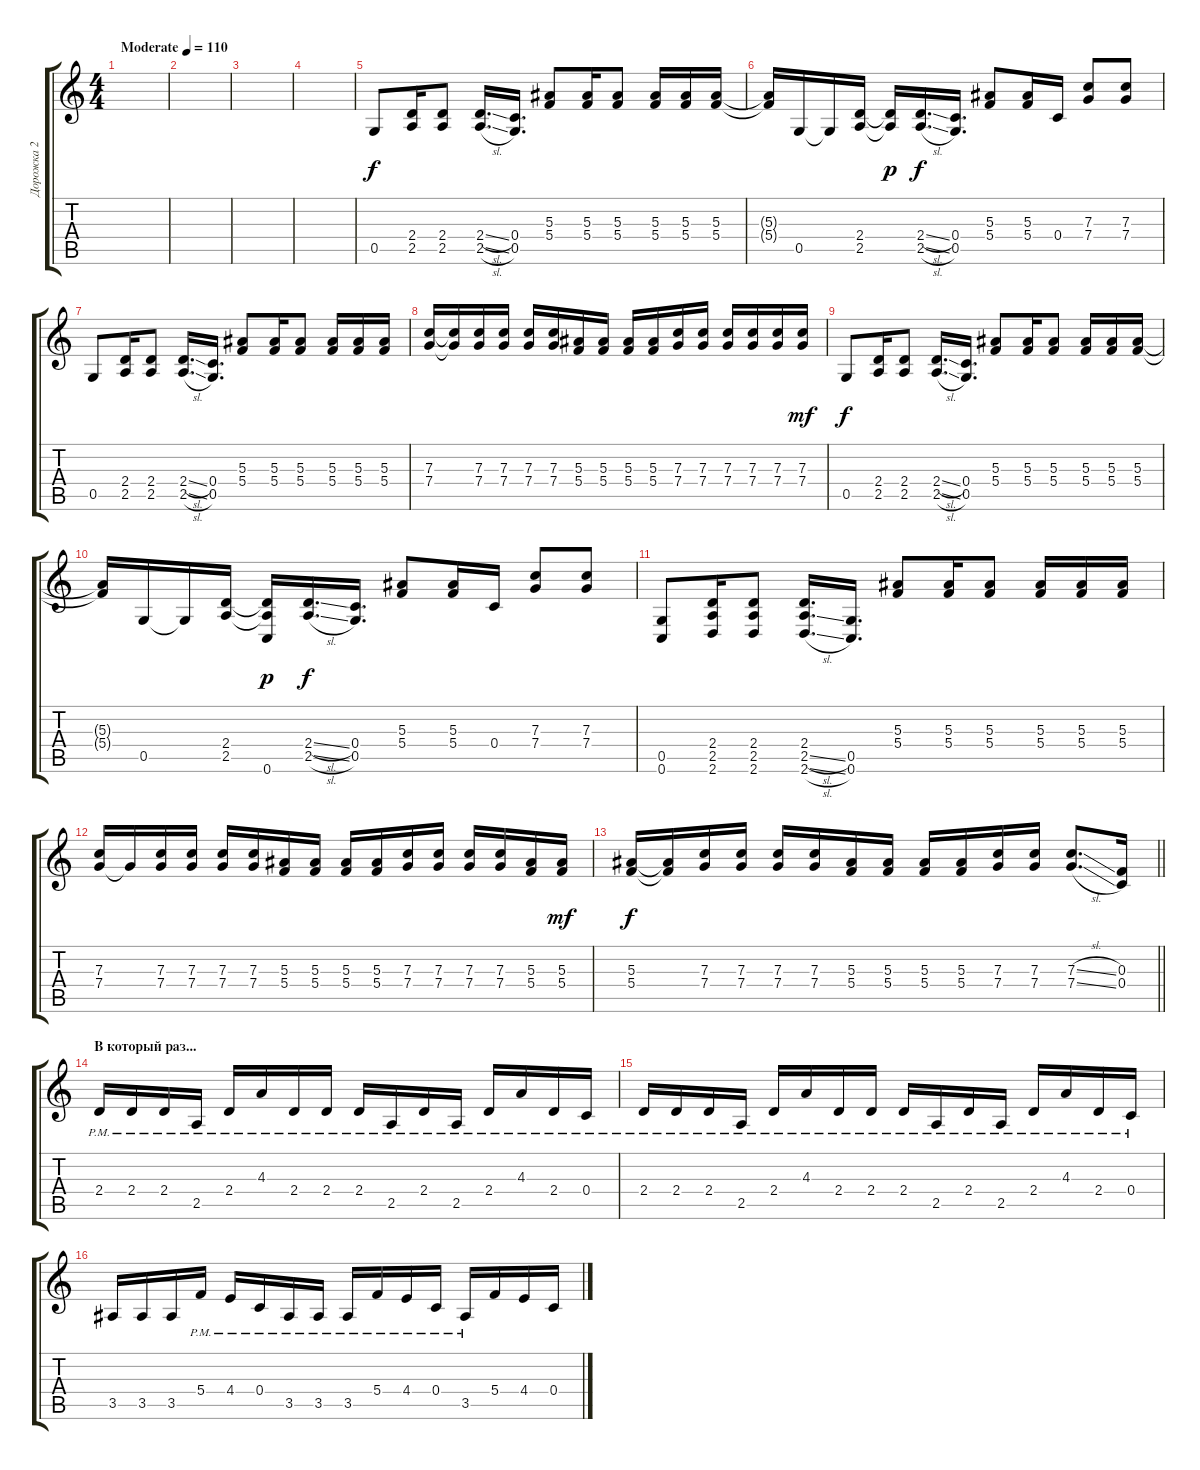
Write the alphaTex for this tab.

\track ("Дорожка 2" "Дорожка 2") {instrument overdrivenguitar}
\staff {score tabs}
\tuning (D4 A3 F3 C3 G2 C2) {hide}
\ts (4 4)
\tempo (110 "Moderate")
\clef g2
\ks c
|
|
|
|
0.5.8 (2.4 2.5).16 (2.4 2.5).8 (2.4{sl} 2.5{sl}).16{d} (0.4 0.5).16{d} (5.3 5.4).8 (5.3 5.4).16 (5.3 5.4).8 (5.3 5.4).16 (5.3 5.4).16 (5.3 5.4).16 |
(5.3{t} 5.4{t}).16 0.5.16 0.5{t}.16 (2.4 2.5).16 (2.4{t} 2.5{t}).16{dy p} (2.4{sl} 2.5{sl}).16{d dy f} (0.4 0.5).16{d} (5.3 5.4).8 (5.3 5.4).16 0.4.16 (7.3 7.4).8 (7.3 7.4).8 |
0.5.8 (2.4 2.5).16 (2.4 2.5).8 (2.4{sl} 2.5{sl}).16{d} (0.4 0.5).16{d} (5.3 5.4).8 (5.3 5.4).16 (5.3 5.4).8 (5.3 5.4).16 (5.3 5.4).16 (5.3 5.4).16 |
(7.3 7.4).16 (7.3{t} 7.4{t}).16 (7.3 7.4).16 (7.3 7.4).16 (7.3 7.4).16 (7.3 7.4).16 (5.3 5.4).16 (5.3 5.4).16 (5.3 5.4).16 (5.3 5.4).16 (7.3 7.4).16 (7.3 7.4).16 (7.3 7.4).16 (7.3 7.4).16 (7.3 7.4).16 (7.3 7.4).16{dy mf} |
0.5.8{dy f} (2.4 2.5).16 (2.4 2.5).8 (2.4{sl} 2.5{sl}).16{d} (0.4 0.5).16{d} (5.3 5.4).8 (5.3 5.4).16 (5.3 5.4).8 (5.3 5.4).16 (5.3 5.4).16 (5.3 5.4).16 |
(5.3{t} 5.4{t}).16 0.5.16 0.5{t}.16 (2.4 2.5).16 (2.4{t} 2.5{t} 0.6).16{dy p} (2.4{sl} 2.5{sl}).16{d dy f} (0.4 0.5).16{d} (5.3 5.4).8 (5.3 5.4).16 0.4.16 (7.3 7.4).8 (7.3 7.4).8 |
(0.5 0.6).8 (2.4 2.5 2.6).16 (2.4 2.5 2.6).8 (2.4 2.5{sl} 2.6{sl}).16{d} (0.5 0.6).16{d} (5.3 5.4).8 (5.3 5.4).16 (5.3 5.4).8 (5.3 5.4).16 (5.3 5.4).16 (5.3 5.4).16 |
(7.3 7.4).16 7.4{t}.16 (7.3 7.4).16 (7.3 7.4).16 (7.3 7.4).16 (7.3 7.4).16 (5.3 5.4).16 (5.3 5.4).16 (5.3 5.4).16 (5.3 5.4).16 (7.3 7.4).16 (7.3 7.4).16 (7.3 7.4).16 (7.3 7.4).16 (5.3 5.4).16 (5.3 5.4).16{dy mf} |
\barLineRight lightlight
(5.3 5.4).16{dy f} (5.3{t} 5.4{t}).16 (7.3 7.4).16 (7.3 7.4).16 (7.3 7.4).16 (7.3 7.4).16 (5.3 5.4).16 (5.3 5.4).16 (5.3 5.4).16 (5.3 5.4).16 (7.3 7.4).16 (7.3 7.4).16 (7.3{sl} 7.4{sl}).8{d} (0.3 0.4).16 |
\section ("" "В который раз...")
2.4{pm}.16 2.4{pm}.16 2.4{pm}.16 2.5{pm}.16 2.4{pm}.16 4.3{pm}.16 2.4{pm}.16 2.4{pm}.16 2.4{pm}.16 2.5{pm}.16 2.4{pm}.16 2.5{pm}.16 2.4{pm}.16 4.3{pm}.16 2.4{pm}.16 0.4{pm}.16 |
2.4{pm}.16 2.4{pm}.16 2.4{pm}.16 2.5{pm}.16 2.4{pm}.16 4.3{pm}.16 2.4{pm}.16 2.4{pm}.16 2.4{pm}.16 2.5{pm}.16 2.4{pm}.16 2.5{pm}.16 2.4{pm}.16 4.3{pm}.16 2.4{pm}.16 0.4{pm}.16 |
3.5.16 3.5.16 3.5.16 5.4{pm}.16 4.4{pm}.16 0.4{pm}.16 3.5{pm}.16 3.5{pm}.16 3.5{pm}.16 5.4{pm}.16 4.4{pm}.16 0.4{pm}.16 3.5{pm}.16 5.4.16 4.4.16 0.4.16
